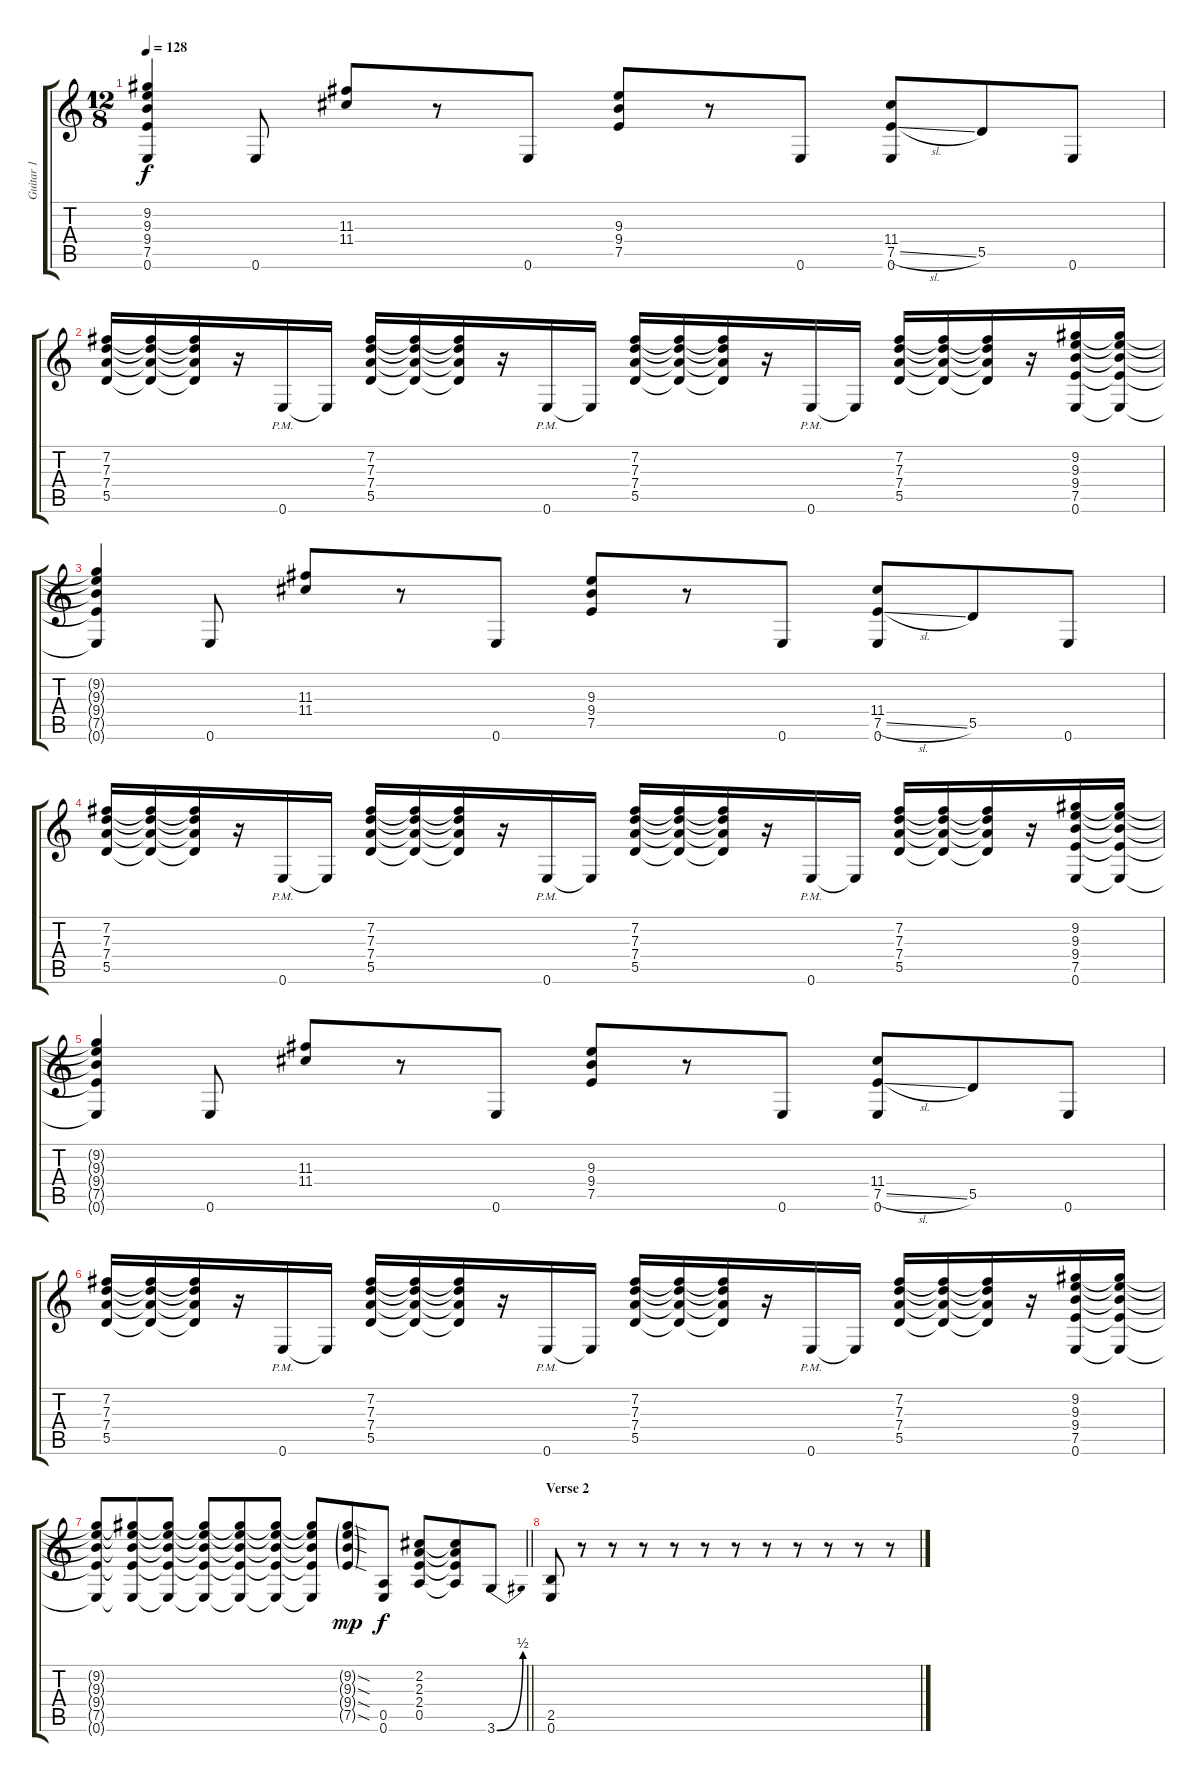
\track ("Guitar 1" "Guitar 1") {instrument distortionguitar}
\staff {score tabs}
\tuning (E4 B3 G3 D3 A2 E2) {hide}
\ts (12 8)
\tempo 128
\clef g2
\ks c
(9.2{t} 9.3{t} 9.4{t} 7.5{t} 0.6{t}).4{dy f} 0.6.8 (11.3 11.4).8 r.8 0.6.8 (9.3 9.4 7.5).8 r.8 0.6.8 (11.4 7.5{sl} 0.6).8 5.5.8 0.6.8 |
(7.2 7.3 7.4 5.5).16 (7.2{t} 7.3{t} 7.4{t} 5.5{t}).16 (7.2{t} 7.3{t} 7.4{t} 5.5{t}).16 r.16 0.6{pm}.16 0.6{t}.16 (7.2 7.3 7.4 5.5).16 (7.2{t} 7.3{t} 7.4{t} 5.5{t}).16 (7.2{t} 7.3{t} 7.4{t} 5.5{t}).16 r.16 0.6{pm}.16 0.6{t}.16 (7.2 7.3 7.4 5.5).16 (7.2{t} 7.3{t} 7.4{t} 5.5{t}).16 (7.2{t} 7.3{t} 7.4{t} 5.5{t}).16 r.16 0.6{pm}.16 0.6{t}.16 (7.2 7.3 7.4 5.5).16 (7.2{t} 7.3{t} 7.4{t} 5.5{t}).16 (7.2{t} 7.3{t} 7.4{t} 5.5{t}).16 r.16 (9.2 9.3 9.4 7.5 0.6).16 (9.2{t} 9.3{t} 9.4{t} 7.5{t} 0.6{t}).16 |
(9.2{t} 9.3{t} 9.4{t} 7.5{t} 0.6{t}).4 0.6.8 (11.3 11.4).8 r.8 0.6.8 (9.3 9.4 7.5).8 r.8 0.6.8 (11.4 7.5{sl} 0.6).8 5.5.8 0.6.8 |
(7.2 7.3 7.4 5.5).16 (7.2{t} 7.3{t} 7.4{t} 5.5{t}).16 (7.2{t} 7.3{t} 7.4{t} 5.5{t}).16 r.16 0.6{pm}.16 0.6{t}.16 (7.2 7.3 7.4 5.5).16 (7.2{t} 7.3{t} 7.4{t} 5.5{t}).16 (7.2{t} 7.3{t} 7.4{t} 5.5{t}).16 r.16 0.6{pm}.16 0.6{t}.16 (7.2 7.3 7.4 5.5).16 (7.2{t} 7.3{t} 7.4{t} 5.5{t}).16 (7.2{t} 7.3{t} 7.4{t} 5.5{t}).16 r.16 0.6{pm}.16 0.6{t}.16 (7.2 7.3 7.4 5.5).16 (7.2{t} 7.3{t} 7.4{t} 5.5{t}).16 (7.2{t} 7.3{t} 7.4{t} 5.5{t}).16 r.16 (9.2 9.3 9.4 7.5 0.6).16 (9.2{t} 9.3{t} 9.4{t} 7.5{t} 0.6{t}).16 |
(9.2{t} 9.3{t} 9.4{t} 7.5{t} 0.6{t}).4 0.6.8 (11.3 11.4).8 r.8 0.6.8 (9.3 9.4 7.5).8 r.8 0.6.8 (11.4 7.5{sl} 0.6).8 5.5.8 0.6.8 |
(7.2 7.3 7.4 5.5).16 (7.2{t} 7.3{t} 7.4{t} 5.5{t}).16 (7.2{t} 7.3{t} 7.4{t} 5.5{t}).16 r.16 0.6{pm}.16 0.6{t}.16 (7.2 7.3 7.4 5.5).16 (7.2{t} 7.3{t} 7.4{t} 5.5{t}).16 (7.2{t} 7.3{t} 7.4{t} 5.5{t}).16 r.16 0.6{pm}.16 0.6{t}.16 (7.2 7.3 7.4 5.5).16 (7.2{t} 7.3{t} 7.4{t} 5.5{t}).16 (7.2{t} 7.3{t} 7.4{t} 5.5{t}).16 r.16 0.6{pm}.16 0.6{t}.16 (7.2 7.3 7.4 5.5).16 (7.2{t} 7.3{t} 7.4{t} 5.5{t}).16 (7.2{t} 7.3{t} 7.4{t} 5.5{t}).16 r.16 (9.2 9.3 9.4 7.5 0.6).16 (9.2{t} 9.3{t} 9.4{t} 7.5{t} 0.6{t}).16 |
\barLineRight lightlight
(9.2{t} 9.3{t} 9.4{t} 7.5{t} 0.6{t}).8 (9.2{t} 9.3{t} 9.4{t} 7.5{t} 0.6{t}).8 (9.2{t} 9.3{t} 9.4{t} 7.5{t} 0.6{t}).8 (9.2{t} 9.3{t} 9.4{t} 7.5{t} 0.6{t}).8 (9.2{t} 9.3{t} 9.4{t} 7.5{t} 0.6{t}).8 (9.2{t} 9.3{t} 9.4{t} 7.5{t} 0.6{t}).8 (9.2{t} 9.3{t} 9.4{t} 7.5{t} 0.6{t}).8 (9.2{sod g} 9.3{sod g} 9.4{sod g} 7.5{sod g}).8{dy mp} (0.5 0.6).8{dy f} (2.2 2.3 2.4 0.5).8 (2.2{t} 2.3{t} 2.4{t} 0.5{t}).8 3.6{be (bend 0 0 60 2)}.8 |
\section ("" "Verse 2")
(2.5 0.6).8 r.8 r.8 r.8 r.8 r.8 r.8 r.8 r.8 r.8 r.8 r.8
